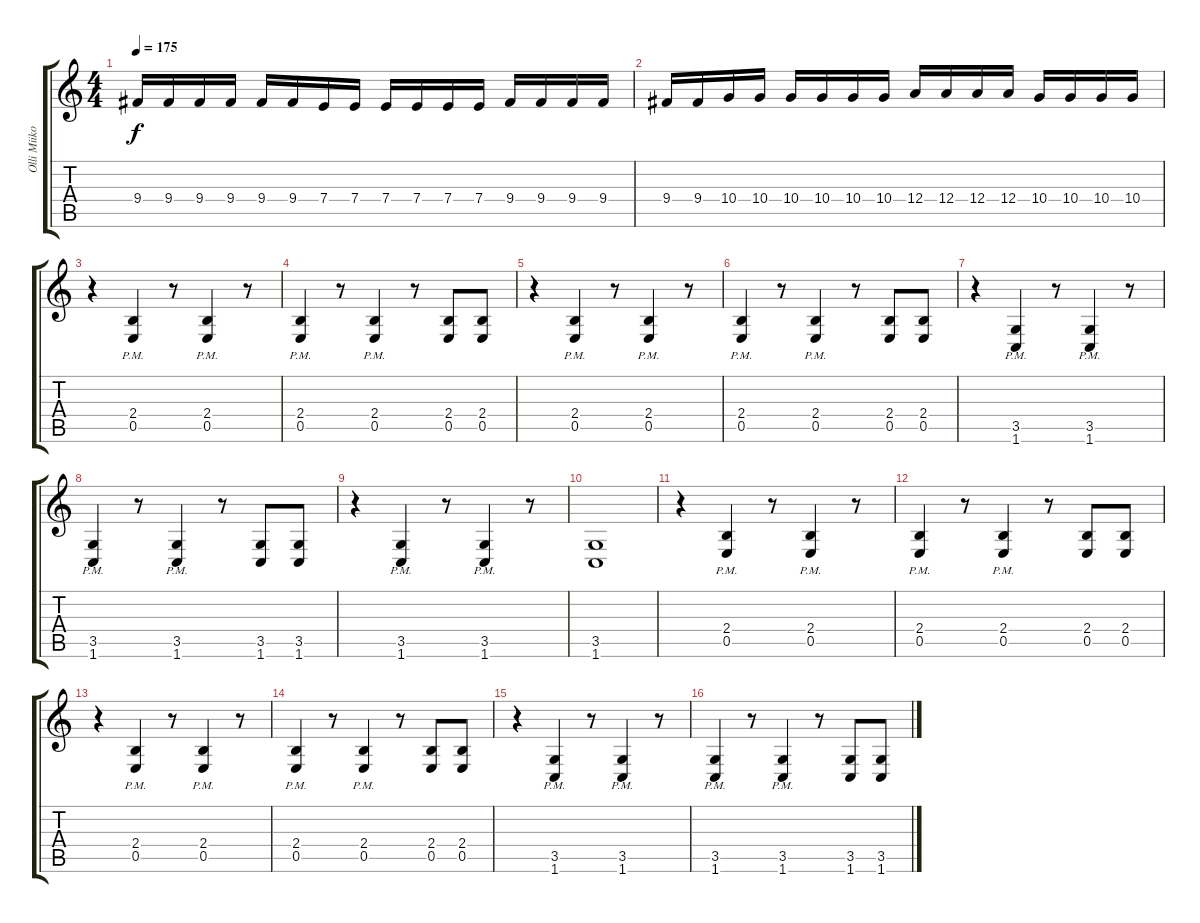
\track ("Olli Miikonen" "Olli Miiko") {instrument distortionguitar}
\staff {score tabs}
\tuning (B3 Gb3 D3 A2 E2 B1) {hide}
\ts (4 4)
\tempo 175
\clef g2
\ks c
9.4.16{dy f} 9.4.16 9.4.16 9.4.16 9.4.16 9.4.16 7.4.16 7.4.16 7.4.16 7.4.16 7.4.16 7.4.16 9.4.16 9.4.16 9.4.16 9.4.16 |
9.4.16 9.4.16 10.4.16 10.4.16 10.4.16 10.4.16 10.4.16 10.4.16 12.4.16 12.4.16 12.4.16 12.4.16 10.4.16 10.4.16 10.4.16 10.4.16 |
r.4 (2.4{pm} 0.5{pm}).4 r.8 (2.4{pm} 0.5{pm}).4 r.8 |
(2.4{pm} 0.5{pm}).4 r.8 (2.4{pm} 0.5{pm}).4 r.8 (2.4 0.5).8 (2.4 0.5).8 |
r.4 (2.4{pm} 0.5{pm}).4 r.8 (2.4{pm} 0.5{pm}).4 r.8 |
(2.4{pm} 0.5{pm}).4 r.8 (2.4{pm} 0.5{pm}).4 r.8 (2.4 0.5).8 (2.4 0.5).8 |
r.4 (3.5{pm} 1.6{pm}).4 r.8 (3.5{pm} 1.6{pm}).4 r.8 |
(3.5{pm} 1.6{pm}).4 r.8 (3.5{pm} 1.6).4 r.8 (3.5 1.6).8 (3.5 1.6).8 |
r.4 (3.5{pm} 1.6{pm}).4 r.8 (3.5{pm} 1.6{pm}).4 r.8 |
(3.5 1.6).1 |
r.4 (2.4{pm} 0.5{pm}).4 r.8 (2.4{pm} 0.5{pm}).4 r.8 |
(2.4{pm} 0.5{pm}).4 r.8 (2.4{pm} 0.5{pm}).4 r.8 (2.4 0.5).8 (2.4 0.5).8 |
r.4 (2.4{pm} 0.5{pm}).4 r.8 (2.4{pm} 0.5{pm}).4 r.8 |
(2.4{pm} 0.5{pm}).4 r.8 (2.4{pm} 0.5{pm}).4 r.8 (2.4 0.5).8 (2.4 0.5).8 |
r.4 (3.5{pm} 1.6{pm}).4 r.8 (3.5{pm} 1.6{pm}).4 r.8 |
(3.5{pm} 1.6{pm}).4 r.8 (3.5{pm} 1.6).4 r.8 (3.5 1.6).8 (3.5 1.6).8
